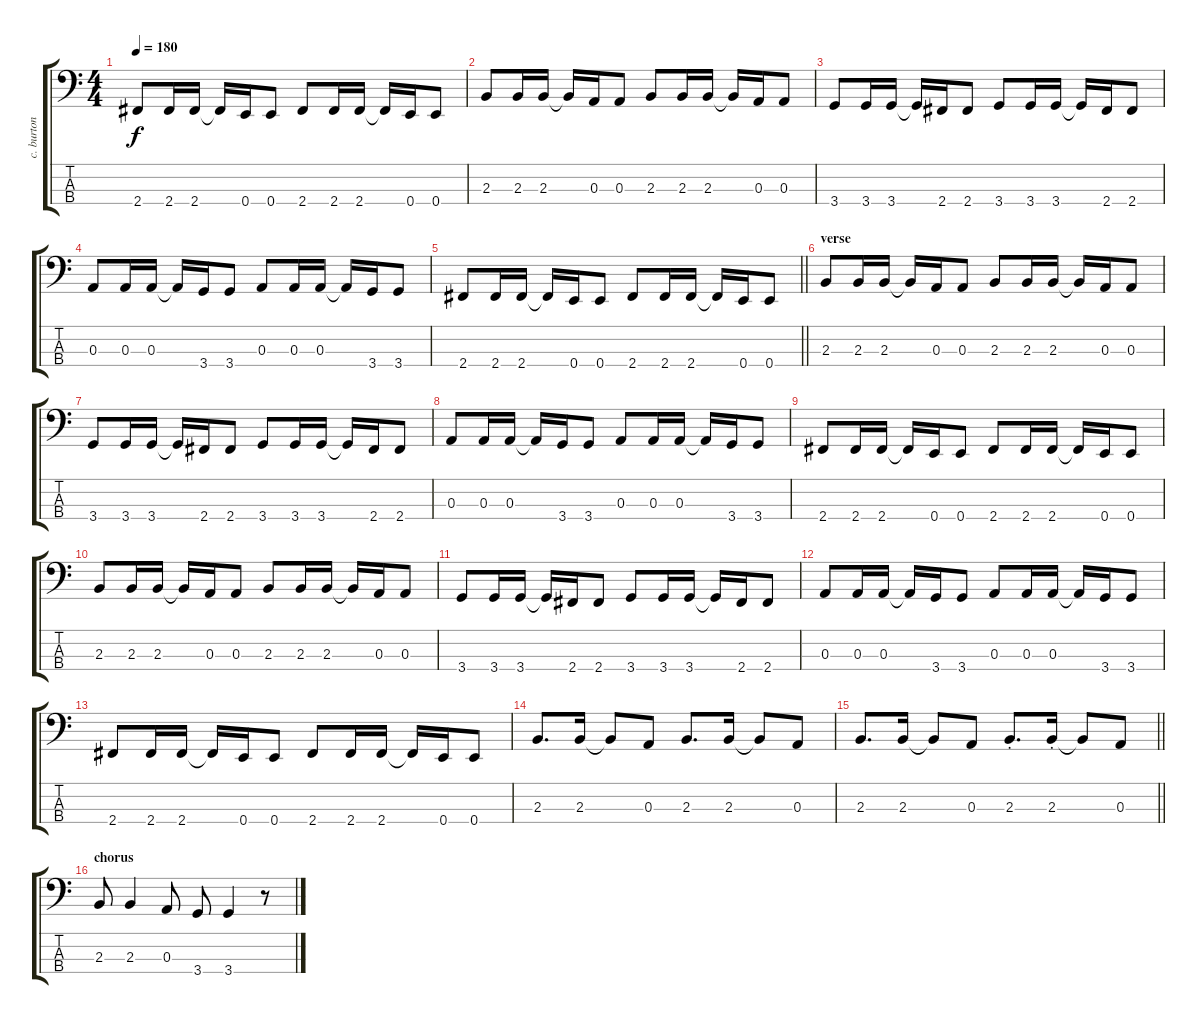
\track ("c. burton - bass " "c. burton ") {instrument electricbassfinger}
\staff {score tabs}
\tuning (G2 D2 A1 E1) {hide}
\ts (4 4)
\tempo 180
\clef f4
\ks c
2.4.8{dy f} 2.4.16 2.4.16 2.4{t}.16 0.4.16 0.4.8 2.4.8 2.4.16 2.4.16 2.4{t}.16 0.4.16 0.4.8 |
2.3.8 2.3.16 2.3.16 2.3{t}.16 0.3.16 0.3.8 2.3.8 2.3.16 2.3.16 2.3{t}.16 0.3.16 0.3.8 |
3.4.8 3.4.16 3.4.16 3.4{t}.16 2.4.16 2.4.8 3.4.8 3.4.16 3.4.16 3.4{t}.16 2.4.16 2.4.8 |
0.3.8 0.3.16 0.3.16 0.3{t}.16 3.4.16 3.4.8 0.3.8 0.3.16 0.3.16 0.3{t}.16 3.4.16 3.4.8 |
\barLineRight lightlight
2.4.8 2.4.16 2.4.16 2.4{t}.16 0.4.16 0.4.8 2.4.8 2.4.16 2.4.16 2.4{t}.16 0.4.16 0.4.8 |
\section ("" "verse")
2.3.8 2.3.16 2.3.16 2.3{t}.16 0.3.16 0.3.8 2.3.8 2.3.16 2.3.16 2.3{t}.16 0.3.16 0.3.8 |
3.4.8 3.4.16 3.4.16 3.4{t}.16 2.4.16 2.4.8 3.4.8 3.4.16 3.4.16 3.4{t}.16 2.4.16 2.4.8 |
0.3.8 0.3.16 0.3.16 0.3{t}.16 3.4.16 3.4.8 0.3.8 0.3.16 0.3.16 0.3{t}.16 3.4.16 3.4.8 |
2.4.8 2.4.16 2.4.16 2.4{t}.16 0.4.16 0.4.8 2.4.8 2.4.16 2.4.16 2.4{t}.16 0.4.16 0.4.8 |
2.3.8 2.3.16 2.3.16 2.3{t}.16 0.3.16 0.3.8 2.3.8 2.3.16 2.3.16 2.3{t}.16 0.3.16 0.3.8 |
3.4.8 3.4.16 3.4.16 3.4{t}.16 2.4.16 2.4.8 3.4.8 3.4.16 3.4.16 3.4{t}.16 2.4.16 2.4.8 |
0.3.8 0.3.16 0.3.16 0.3{t}.16 3.4.16 3.4.8 0.3.8 0.3.16 0.3.16 0.3{t}.16 3.4.16 3.4.8 |
2.4.8 2.4.16 2.4.16 2.4{t}.16 0.4.16 0.4.8 2.4.8 2.4.16 2.4.16 2.4{t}.16 0.4.16 0.4.8 |
2.3.8{d} 2.3.16 2.3{t}.8 0.3.8 2.3.8{d} 2.3.16 2.3{t}.8 0.3.8 |
\barLineRight lightlight
2.3.8{d} 2.3.16 2.3{t}.8 0.3.8 2.3{st}.8{d} 2.3{st}.16 2.3{t}.8 0.3.8 |
\section ("" "chorus")
2.3.8 2.3.4 0.3.8 3.4.8 3.4.4 r.8
